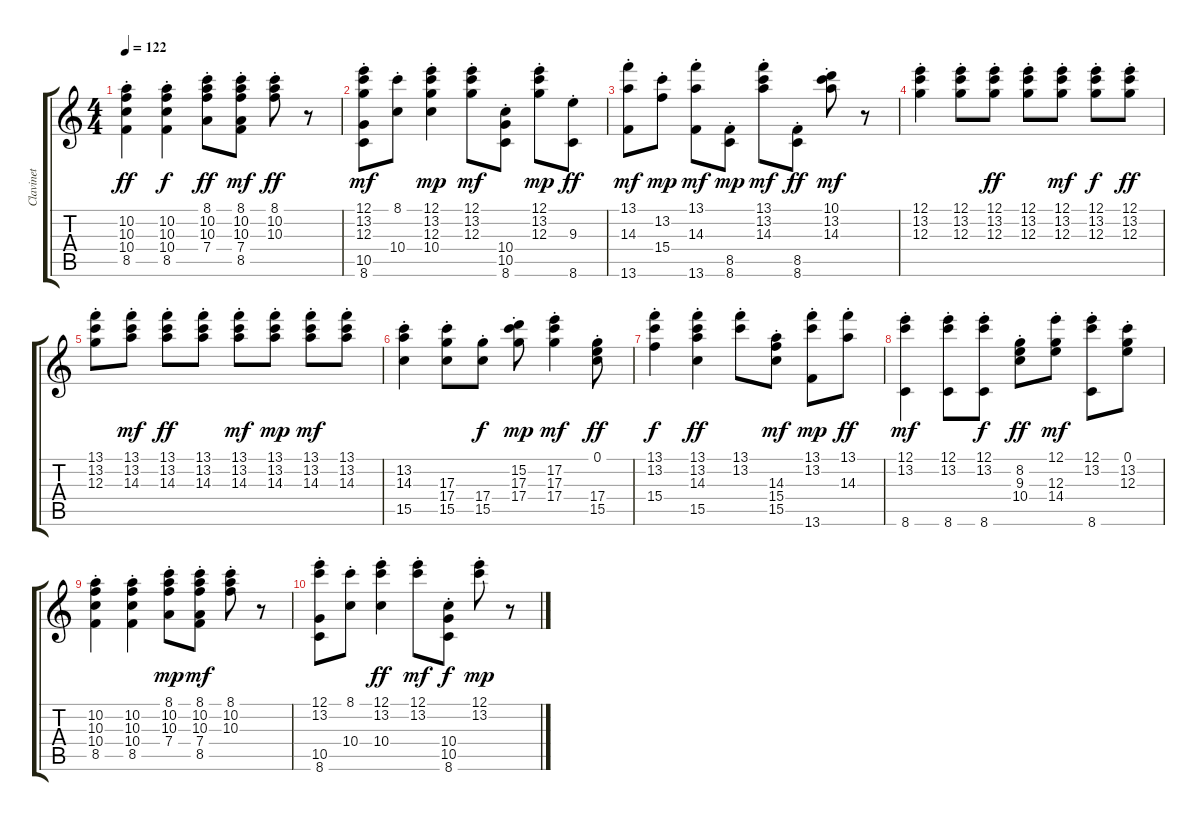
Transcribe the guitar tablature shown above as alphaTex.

\track ("Clavinet" "Clavinet") {instrument electricguitarjazz}
\staff {score tabs}
\tuning (E4 B3 G3 D3 A2 E2) {hide}
\ts (4 4)
\tempo 122
\clef g2
\ks c
(10.2{st} 10.3{st} 10.4{st} 8.5{st}).4{dy ff} (10.2{st} 10.3{st} 10.4{st} 8.5{st}).4{dy f} (8.1{st} 10.2{st} 10.3{st} 7.4{st}).8{dy ff} (8.1{st} 10.2{st} 10.3{st} 7.4{st} 8.5{st}).8{dy mf} (8.1{st} 10.2{st} 10.3{st}).8{dy ff} r.8 |
(12.1{st} 13.2{st} 12.3{st} 10.5{st} 8.6{st}).8{dy mf} (8.1{st} 10.4{st}).8 (12.1{st} 13.2{st} 12.3{st} 10.4{st}).4{dy mp} (12.1{st} 13.2{st} 12.3{st}).8{dy mf} (10.4{st} 10.5{st} 8.6{st}).8 (12.1{st} 13.2{st} 12.3{st}).8{dy mp} (9.3{st} 8.6{st}).8{dy ff} |
(13.1{st} 14.3{st} 13.6{st}).8{dy mf} (13.2{st} 15.4{st}).8{dy mp} (13.1{st} 14.3{st} 13.6{st}).8{dy mf} (8.5{st} 8.6{st}).8{dy mp} (13.1{st} 13.2{st} 14.3{st}).8{dy mf} (8.5{st} 8.6{st}).8{dy ff} (10.1{st} 13.2{st} 14.3{st}).8{dy mf} r.8 |
(12.1{st} 13.2{st} 12.3{st}).4 (12.1{st} 13.2{st} 12.3{st}).8 (12.1{st} 13.2{st} 12.3{st}).8{dy ff} (12.1{st} 13.2{st} 12.3{st}).8 (12.1{st} 13.2{st} 12.3{st}).8{dy mf} (12.1{st} 13.2{st} 12.3{st}).8{dy f} (12.1{st} 13.2{st} 12.3{st}).8{dy ff} |
(13.1{st} 13.2{st} 12.3{st}).8 (13.1{st} 13.2{st} 14.3{st}).8{dy mf} (13.1{st} 13.2{st} 14.3{st}).8{dy ff} (13.1{st} 13.2{st} 14.3{st}).8 (13.1{st} 13.2{st} 14.3{st}).8{dy mf} (13.1{st} 13.2{st} 14.3{st}).8{dy mp} (13.1{st} 13.2{st} 14.3{st}).8{dy mf} (13.1{st} 13.2{st} 14.3{st}).8 |
(13.2{st} 14.3{st} 15.5{st}).4 (17.3{st} 17.4{st} 15.5{st}).8 (17.4{st} 15.5{st}).8{dy f} (15.2{st} 17.3{st} 17.4{st}).8{dy mp} (17.2{st} 17.3{st} 17.4{st}).4{dy mf} (0.1{st} 17.4{st} 15.5{st}).8{dy ff} |
(13.1{st} 13.2{st} 15.4{st}).4{dy f} (13.1{st} 13.2{st} 14.3{st} 15.5{st}).4{dy ff} (13.1{st} 13.2{st}).8 (14.3{st} 15.4{st} 15.5{st}).8{dy mf} (13.1{st} 13.2{st} 13.6{st}).8{dy mp} (13.1{st} 14.3{st}).8{dy ff} |
(12.1{st} 13.2{st} 8.6{st}).4{dy mf} (12.1{st} 13.2{st} 8.6{st}).8 (12.1{st} 13.2{st} 8.6{st}).8{dy f} (8.2{st} 9.3{st} 10.4{st}).8{dy ff} (12.1{st} 12.3{st} 14.4{st}).8{dy mf} (12.1{st} 13.2{st} 8.6{st}).8 (0.1{st} 13.2{st} 12.3{st}).8 |
(10.2{st} 10.3{st} 10.4{st} 8.5{st}).4 (10.2{st} 10.3{st} 10.4{st} 8.5{st}).4 (8.1{st} 10.2{st} 10.3{st} 7.4{st}).8{dy mp} (8.1{st} 10.2{st} 10.3{st} 7.4{st} 8.5{st}).8{dy mf} (8.1{st} 10.2{st} 10.3{st}).8 r.8 |
(12.1{st} 13.2{st} 10.5{st} 8.6{st}).8 (8.1{st} 10.4{st}).8 (12.1{st} 13.2{st} 10.4{st}).4{dy ff} (12.1{st} 13.2{st}).8{dy mf} (10.4{st} 10.5{st} 8.6{st}).8{dy f} (12.1{st} 13.2{st}).8{dy mp} r.8
